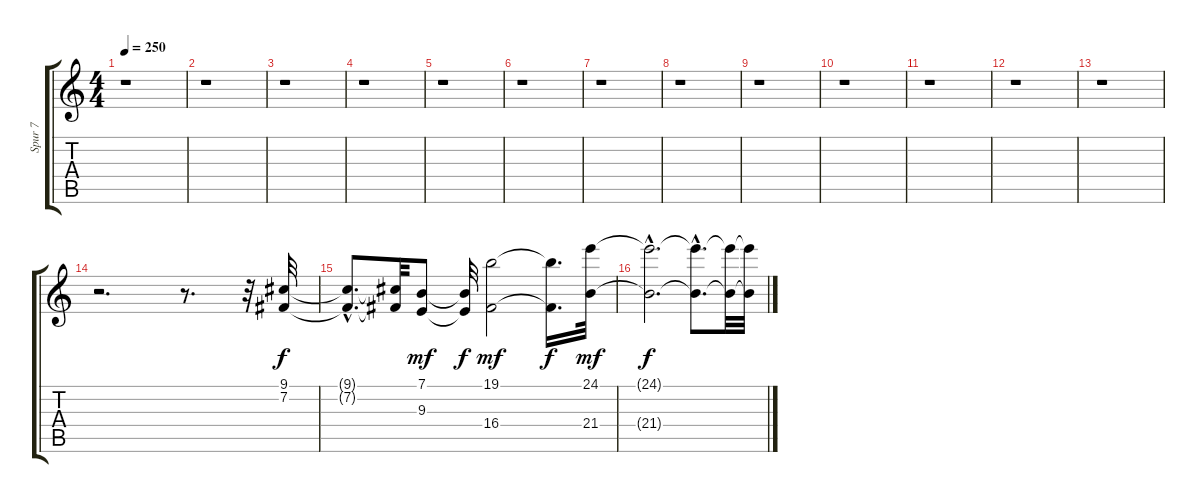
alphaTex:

\track ("Spur 7" "Spur 7") {instrument stringensemble1}
\staff {score tabs}
\tuning (E4 B3 G3 D3 A2 E2) {hide}
\ts (4 4)
\tempo 250
\clef g2
\ks c
r.1{dy f} |
r.1 |
r.1 |
r.1 |
r.1 |
r.1 |
r.1 |
r.1 |
r.1 |
r.1 |
r.1 |
r.1 |
r.1 |
r.2{d} r.8{d} r.32 (9.1 7.2).32 |
(9.1{hac t} 7.2{hac t}).8{d} (9.1{t} 7.2{t}).32 (7.1 9.3).8{dy mf} (7.1{t} 9.3{t}).32{dy f} (19.1 16.4).2{dy mf} (19.1{t} 16.4{t}).16{d dy f} (24.1 21.4).32{dy mf} |
(24.1{hac t} 21.4{hac t}).2{d dy f} (24.1{hac t} 21.4{hac t}).8{d} (24.1{t} 21.4{t}).32 (24.1{t} 21.4{t}).32
